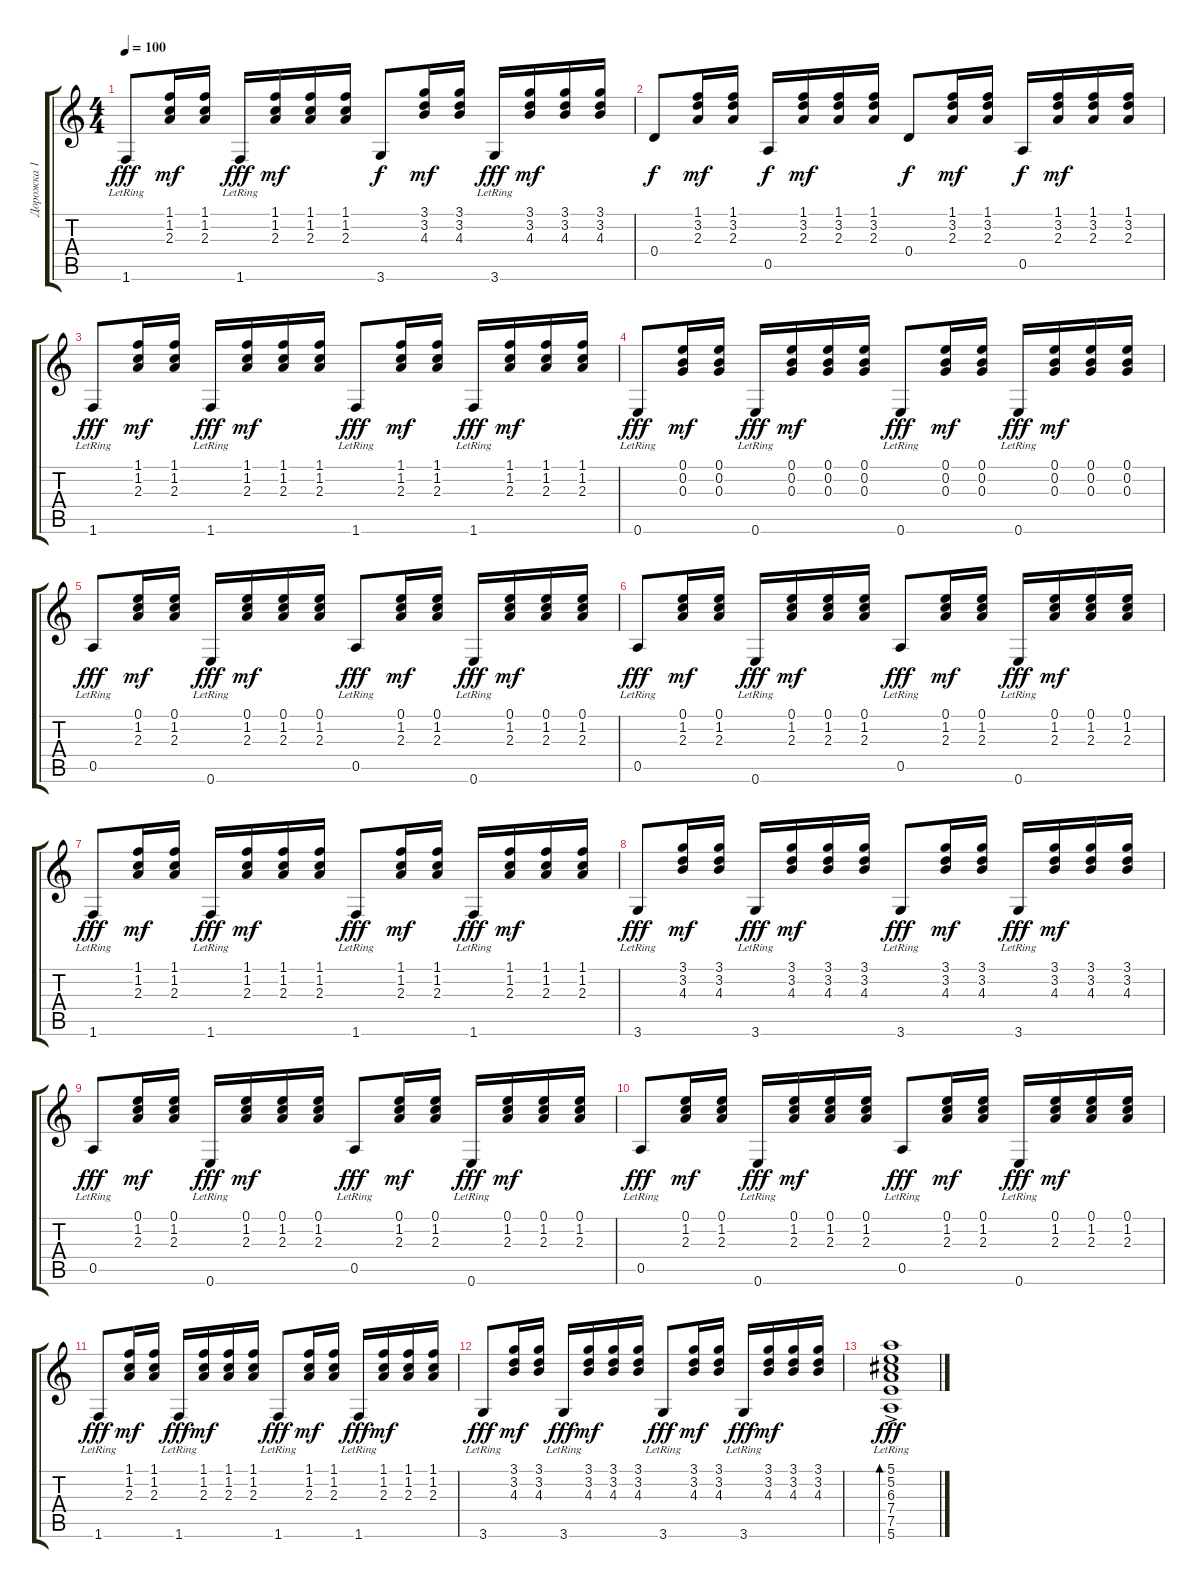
\track ("Дорожка 1" "Дорожка 1") {instrument acousticguitarsteel}
\staff {score tabs}
\tuning (E4 B3 G3 D3 A2 E2) {hide}
\ts (4 4)
\tempo 100
\clef g2
\ks c
1.6{lr}.8{dy fff} (1.1 1.2 2.3).16{dy mf} (1.1 1.2 2.3).16 1.6{lr}.16{dy fff} (1.1 1.2 2.3).16{dy mf} (1.1 1.2 2.3).16 (1.1 1.2 2.3).16 3.6.8{dy f} (3.1 3.2 4.3).16{dy mf} (3.1 3.2 4.3).16 3.6{lr}.16{dy fff} (3.1 3.2 4.3).16{dy mf} (3.1 3.2 4.3).16 (3.1 3.2 4.3).16 |
0.4.8{dy f} (1.1 3.2 2.3).16{dy mf} (1.1 3.2 2.3).16 0.5.16{dy f} (1.1 3.2 2.3).16{dy mf} (1.1 3.2 2.3).16 (1.1 3.2 2.3).16 0.4.8{dy f} (1.1 3.2 2.3).16{dy mf} (1.1 3.2 2.3).16 0.5.16{dy f} (1.1 3.2 2.3).16{dy mf} (1.1 3.2 2.3).16 (1.1 3.2 2.3).16 |
1.6{lr}.8{dy fff} (1.1 1.2 2.3).16{dy mf} (1.1 1.2 2.3).16 1.6{lr}.16{dy fff} (1.1 1.2 2.3).16{dy mf} (1.1 1.2 2.3).16 (1.1 1.2 2.3).16 1.6{lr}.8{dy fff} (1.1 1.2 2.3).16{dy mf} (1.1 1.2 2.3).16 1.6{lr}.16{dy fff} (1.1 1.2 2.3).16{dy mf} (1.1 1.2 2.3).16 (1.1 1.2 2.3).16 |
0.6{lr}.8{dy fff} (0.1 0.2 0.3).16{dy mf} (0.1 0.2 0.3).16 0.6{lr}.16{dy fff} (0.1 0.2 0.3).16{dy mf} (0.1 0.2 0.3).16 (0.1 0.2 0.3).16 0.6{lr}.8{dy fff} (0.1 0.2 0.3).16{dy mf} (0.1 0.2 0.3).16 0.6{lr}.16{dy fff} (0.1 0.2 0.3).16{dy mf} (0.1 0.2 0.3).16 (0.1 0.2 0.3).16 |
0.5{lr}.8{dy fff} (0.1 1.2 2.3).16{dy mf} (0.1 1.2 2.3).16 0.6{lr}.16{dy fff} (0.1 1.2 2.3).16{dy mf} (0.1 1.2 2.3).16 (0.1 1.2 2.3).16 0.5{lr}.8{dy fff} (0.1 1.2 2.3).16{dy mf} (0.1 1.2 2.3).16 0.6{lr}.16{dy fff} (0.1 1.2 2.3).16{dy mf} (0.1 1.2 2.3).16 (0.1 1.2 2.3).16 |
0.5{lr}.8{dy fff} (0.1 1.2 2.3).16{dy mf} (0.1 1.2 2.3).16 0.6{lr}.16{dy fff} (0.1 1.2 2.3).16{dy mf} (0.1 1.2 2.3).16 (0.1 1.2 2.3).16 0.5{lr}.8{dy fff} (0.1 1.2 2.3).16{dy mf} (0.1 1.2 2.3).16 0.6{lr}.16{dy fff} (0.1 1.2 2.3).16{dy mf} (0.1 1.2 2.3).16 (0.1 1.2 2.3).16 |
1.6{lr}.8{dy fff} (1.1 1.2 2.3).16{dy mf} (1.1 1.2 2.3).16 1.6{lr}.16{dy fff} (1.1 1.2 2.3).16{dy mf} (1.1 1.2 2.3).16 (1.1 1.2 2.3).16 1.6{lr}.8{dy fff} (1.1 1.2 2.3).16{dy mf} (1.1 1.2 2.3).16 1.6{lr}.16{dy fff} (1.1 1.2 2.3).16{dy mf} (1.1 1.2 2.3).16 (1.1 1.2 2.3).16 |
3.6{lr}.8{dy fff} (3.1 3.2 4.3).16{dy mf} (3.1 3.2 4.3).16 3.6{lr}.16{dy fff} (3.1 3.2 4.3).16{dy mf} (3.1 3.2 4.3).16 (3.1 3.2 4.3).16 3.6{lr}.8{dy fff} (3.1 3.2 4.3).16{dy mf} (3.1 3.2 4.3).16 3.6{lr}.16{dy fff} (3.1 3.2 4.3).16{dy mf} (3.1 3.2 4.3).16 (3.1 3.2 4.3).16 |
0.5{lr}.8{dy fff} (0.1 1.2 2.3).16{dy mf} (0.1 1.2 2.3).16 0.6{lr}.16{dy fff} (0.1 1.2 2.3).16{dy mf} (0.1 1.2 2.3).16 (0.1 1.2 2.3).16 0.5{lr}.8{dy fff} (0.1 1.2 2.3).16{dy mf} (0.1 1.2 2.3).16 0.6{lr}.16{dy fff} (0.1 1.2 2.3).16{dy mf} (0.1 1.2 2.3).16 (0.1 1.2 2.3).16 |
0.5{lr}.8{dy fff} (0.1 1.2 2.3).16{dy mf} (0.1 1.2 2.3).16 0.6{lr}.16{dy fff} (0.1 1.2 2.3).16{dy mf} (0.1 1.2 2.3).16 (0.1 1.2 2.3).16 0.5{lr}.8{dy fff} (0.1 1.2 2.3).16{dy mf} (0.1 1.2 2.3).16 0.6{lr}.16{dy fff} (0.1 1.2 2.3).16{dy mf} (0.1 1.2 2.3).16 (0.1 1.2 2.3).16 |
1.6{lr}.8{dy fff} (1.1 1.2 2.3).16{dy mf} (1.1 1.2 2.3).16 1.6{lr}.16{dy fff} (1.1 1.2 2.3).16{dy mf} (1.1 1.2 2.3).16 (1.1 1.2 2.3).16 1.6{lr}.8{dy fff} (1.1 1.2 2.3).16{dy mf} (1.1 1.2 2.3).16 1.6{lr}.16{dy fff} (1.1 1.2 2.3).16{dy mf} (1.1 1.2 2.3).16 (1.1 1.2 2.3).16 |
3.6{lr}.8{dy fff} (3.1 3.2 4.3).16{dy mf} (3.1 3.2 4.3).16 3.6{lr}.16{dy fff} (3.1 3.2 4.3).16{dy mf} (3.1 3.2 4.3).16 (3.1 3.2 4.3).16 3.6{lr}.8{dy fff} (3.1 3.2 4.3).16{dy mf} (3.1 3.2 4.3).16 3.6{lr}.16{dy fff} (3.1 3.2 4.3).16{dy mf} (3.1 3.2 4.3).16 (3.1 3.2 4.3).16 |
(5.1{ac lr} 5.2{ac lr} 6.3{ac lr} 7.4{ac lr} 7.5{ac lr} 5.6{ac lr}).1{bd 240 dy fff}
